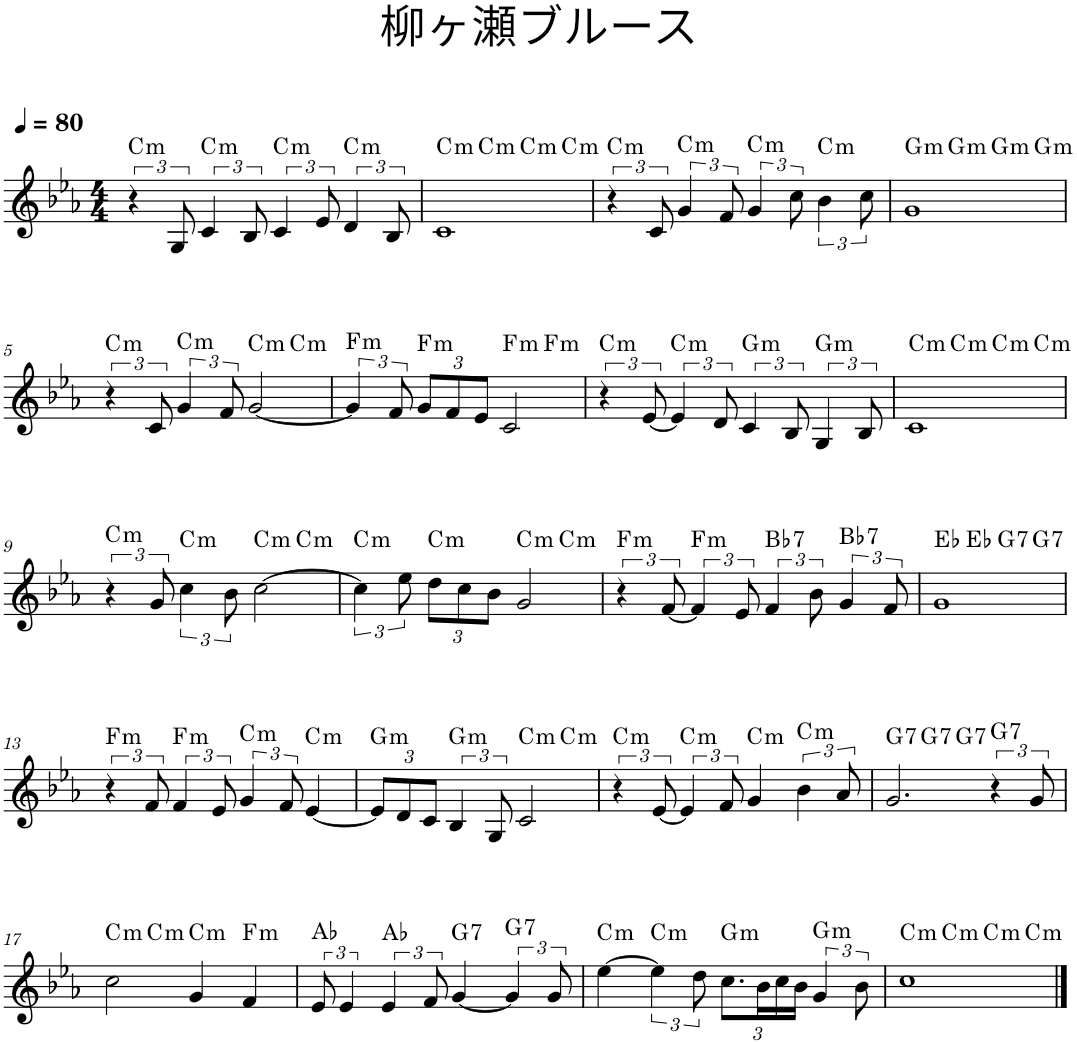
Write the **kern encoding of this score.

**kern	**harte
*part1	*part1
*staff1	*
*I"Piano	*
*I'Pno.	*
*clefG2	*
*k[b-e-a-]	*
*M4/4	*
*MM80	*
=1	=1
!	!LO:H:kt=m
6r	C:min
12G/	.
!	!LO:H:kt=m
6c/	C:min
12B-/	.
!	!LO:H:kt=m
6c/	C:min
12e-/	.
!	!LO:H:kt=m
6d/	C:min
12B-/	.
=2	=2
!	!LO:H:kt=m
*^	*
*	*^	*
*	*	*^	*
1c	4ryy	2ryy	2.ryy	C:min
!	!	!	!	!LO:H:kt=m
.	2.ryy	.	.	C:min
!	!	!	!	!LO:H:kt=m
.	.	2ryy	.	C:min
!	!	!	!	!LO:H:kt=m
.	.	.	4ryy	C:min
=3	=3	=3	=3	=3
!	!	!	!	!LO:H:kt=m
*v	*v	*v	*v	*
6r	C:min
12c/	.
!	!LO:H:kt=m
6g/	C:min
12f/	.
!	!LO:H:kt=m
6g/	C:min
12cc\	.
!	!LO:H:kt=m
6b-\	C:min
12cc\	.
=4	=4
!	!LO:H:kt=m
*^	*
*	*^	*
*	*	*^	*
1g	4ryy	2ryy	2.ryy	G:min
!	!	!	!	!LO:H:kt=m
.	2.ryy	.	.	G:min
!	!	!	!	!LO:H:kt=m
.	.	2ryy	.	G:min
!	!	!	!	!LO:H:kt=m
.	.	.	4ryy	G:min
!!LO:LB:g=z	!!	!!	!!
=5	=5	=5	=5	=5
!	!	!	!	!LO:H:kt=m
*	*v	*v	*v	*
6r	2.ryy	C:min
12c/	.	.
!	!	!LO:H:kt=m
6g/	.	C:min
12f/	.	.
!	!	!LO:H:kt=m
[2g/	.	C:min
!	!	!LO:H:kt=m
.	4ryy	C:min
=6	=6	=6
!	!	!LO:H:kt=m
6g/]	2.ryy	F:min
12f/	.	.
*Xbrackettup	*	*
!	!	!LO:H:kt=m
12g/L	.	F:min
12f/	.	.
12e-/J	.	.
!	!	!LO:H:kt=m
2c/	.	F:min
!	!	!LO:H:kt=m
.	4ryy	F:min
*v	*v	*
=7	=7
*brackettup	*
*^	*
!	!	!LO:H:kt=m
*v	*v	*
6r	C:min
[12e-/	.
!	!LO:H:kt=m
6e-/]	C:min
12d/	.
!	!LO:H:kt=m
6c/	G:min
12B-/	.
!	!LO:H:kt=m
6G/	G:min
12B-/	.
=8	=8
!	!LO:H:kt=m
*^	*
*	*^	*
*	*	*^	*
1c	4ryy	2ryy	2.ryy	C:min
!	!	!	!	!LO:H:kt=m
.	2.ryy	.	.	C:min
!	!	!	!	!LO:H:kt=m
.	.	2ryy	.	C:min
!	!	!	!	!LO:H:kt=m
.	.	.	4ryy	C:min
!!LO:LB:g=z	!!	!!	!!
=9	=9	=9	=9	=9
!	!	!	!	!LO:H:kt=m
*	*v	*v	*v	*
6r	2.ryy	C:min
12g/	.	.
!	!	!LO:H:kt=m
6cc\	.	C:min
12b-\	.	.
!	!	!LO:H:kt=m
[2cc\	.	C:min
!	!	!LO:H:kt=m
.	4ryy	C:min
=10	=10	=10
!	!	!LO:H:kt=m
6cc\]	2.ryy	C:min
12ee-\	.	.
*Xbrackettup	*	*
!	!	!LO:H:kt=m
12dd\L	.	C:min
12cc\	.	.
12b-\J	.	.
!	!	!LO:H:kt=m
2g/	.	C:min
!	!	!LO:H:kt=m
.	4ryy	C:min
*v	*v	*
=11	=11
*brackettup	*
*^	*
!	!	!LO:H:kt=m
*v	*v	*
6r	F:min
[12f/	.
!	!LO:H:kt=m
6f/]	F:min
12e-/	.
!	!LO:H:kt=7
6f/	Bb:7
12b-\	.
!	!LO:H:kt=7
6g/	Bb:7
12f/	.
=12	=12
*^	*
*	*^	*
*	*	*^	*
1g	4ryy	2ryy	2.ryy	Eb:maj
.	2.ryy	.	.	Eb:maj
!	!	!	!	!LO:H:kt=7
.	.	2ryy	.	G:7
!	!	!	!	!LO:H:kt=7
.	.	.	4ryy	G:7
!!LO:LB:g=z	!!	!!	!!
=13	=13	=13	=13	=13
!	!	!	!	!LO:H:kt=m
*v	*v	*v	*v	*
6r	F:min
12f/	.
!	!LO:H:kt=m
6f/	F:min
12e-/	.
!	!LO:H:kt=m
6g/	C:min
12f/	.
!	!LO:H:kt=m
[4e-/	C:min
=14	=14
*Xbrackettup	*
!	!LO:H:kt=m
*^	*
12e-/L]	2.ryy	G:min
12d/	.	.
12c/J	.	.
*brackettup	*	*
!	!	!LO:H:kt=m
6B-/	.	G:min
12G/	.	.
!	!	!LO:H:kt=m
2c/	.	C:min
!	!	!LO:H:kt=m
.	4ryy	C:min
=15	=15	=15
!	!	!LO:H:kt=m
*v	*v	*
6r	C:min
[12e-/	.
!	!LO:H:kt=m
6e-/]	C:min
12f/	.
!	!LO:H:kt=m
4g/	C:min
!	!LO:H:kt=m
6b-\	C:min
12a-/	.
=16	=16
!	!LO:H:kt=7
*^	*
*	*^	*
2.g/	4ryy	2ryy	G:7
!	!	!	!LO:H:kt=7
.	2.ryy	.	G:7
!	!	!	!LO:H:kt=7
.	.	2ryy	G:7
!	!	!	!LO:H:kt=7
6r	.	.	G:7
12g/	.	.	.
!!LO:LB:g=z	!!	!!
=17	=17	=17	=17
!	!	!	!LO:H:kt=m
*	*v	*v	*
2cc\	4ryy	C:min
!	!	!LO:H:kt=m
.	2.ryy	C:min
!	!	!LO:H:kt=m
4g/	.	C:min
!	!	!LO:H:kt=m
4f/	.	F:min
*v	*v	*
=18	=18
12e-/	Ab:maj
6e-/	.
6e-/	Ab:maj
12f/	.
!	!LO:H:kt=7
[4g/	G:7
!	!LO:H:kt=7
6g/]	G:7
12g/	.
=19	=19
!	!LO:H:kt=m
[4ee-\	C:min
!	!LO:H:kt=m
6ee-\]	C:min
12dd\	.
*Xbrackettup	*
!	!LO:H:kt=m
12.cc\L	G:min
24b-\L	.
24cc\	.
24b-\JJ	.
*brackettup	*
!	!LO:H:kt=m
6g/	G:min
12b-\	.
=20	=20
!	!LO:H:kt=m
*^	*
*	*^	*
*	*	*^	*
1cc	4ryy	2ryy	2.ryy	C:min
!	!	!	!	!LO:H:kt=m
.	2.ryy	.	.	C:min
!	!	!	!	!LO:H:kt=m
.	.	2ryy	.	C:min
!	!	!	!	!LO:H:kt=m
.	.	.	4ryy	C:min
*v	*v	*v	*v	*
==	==
*-	*-
